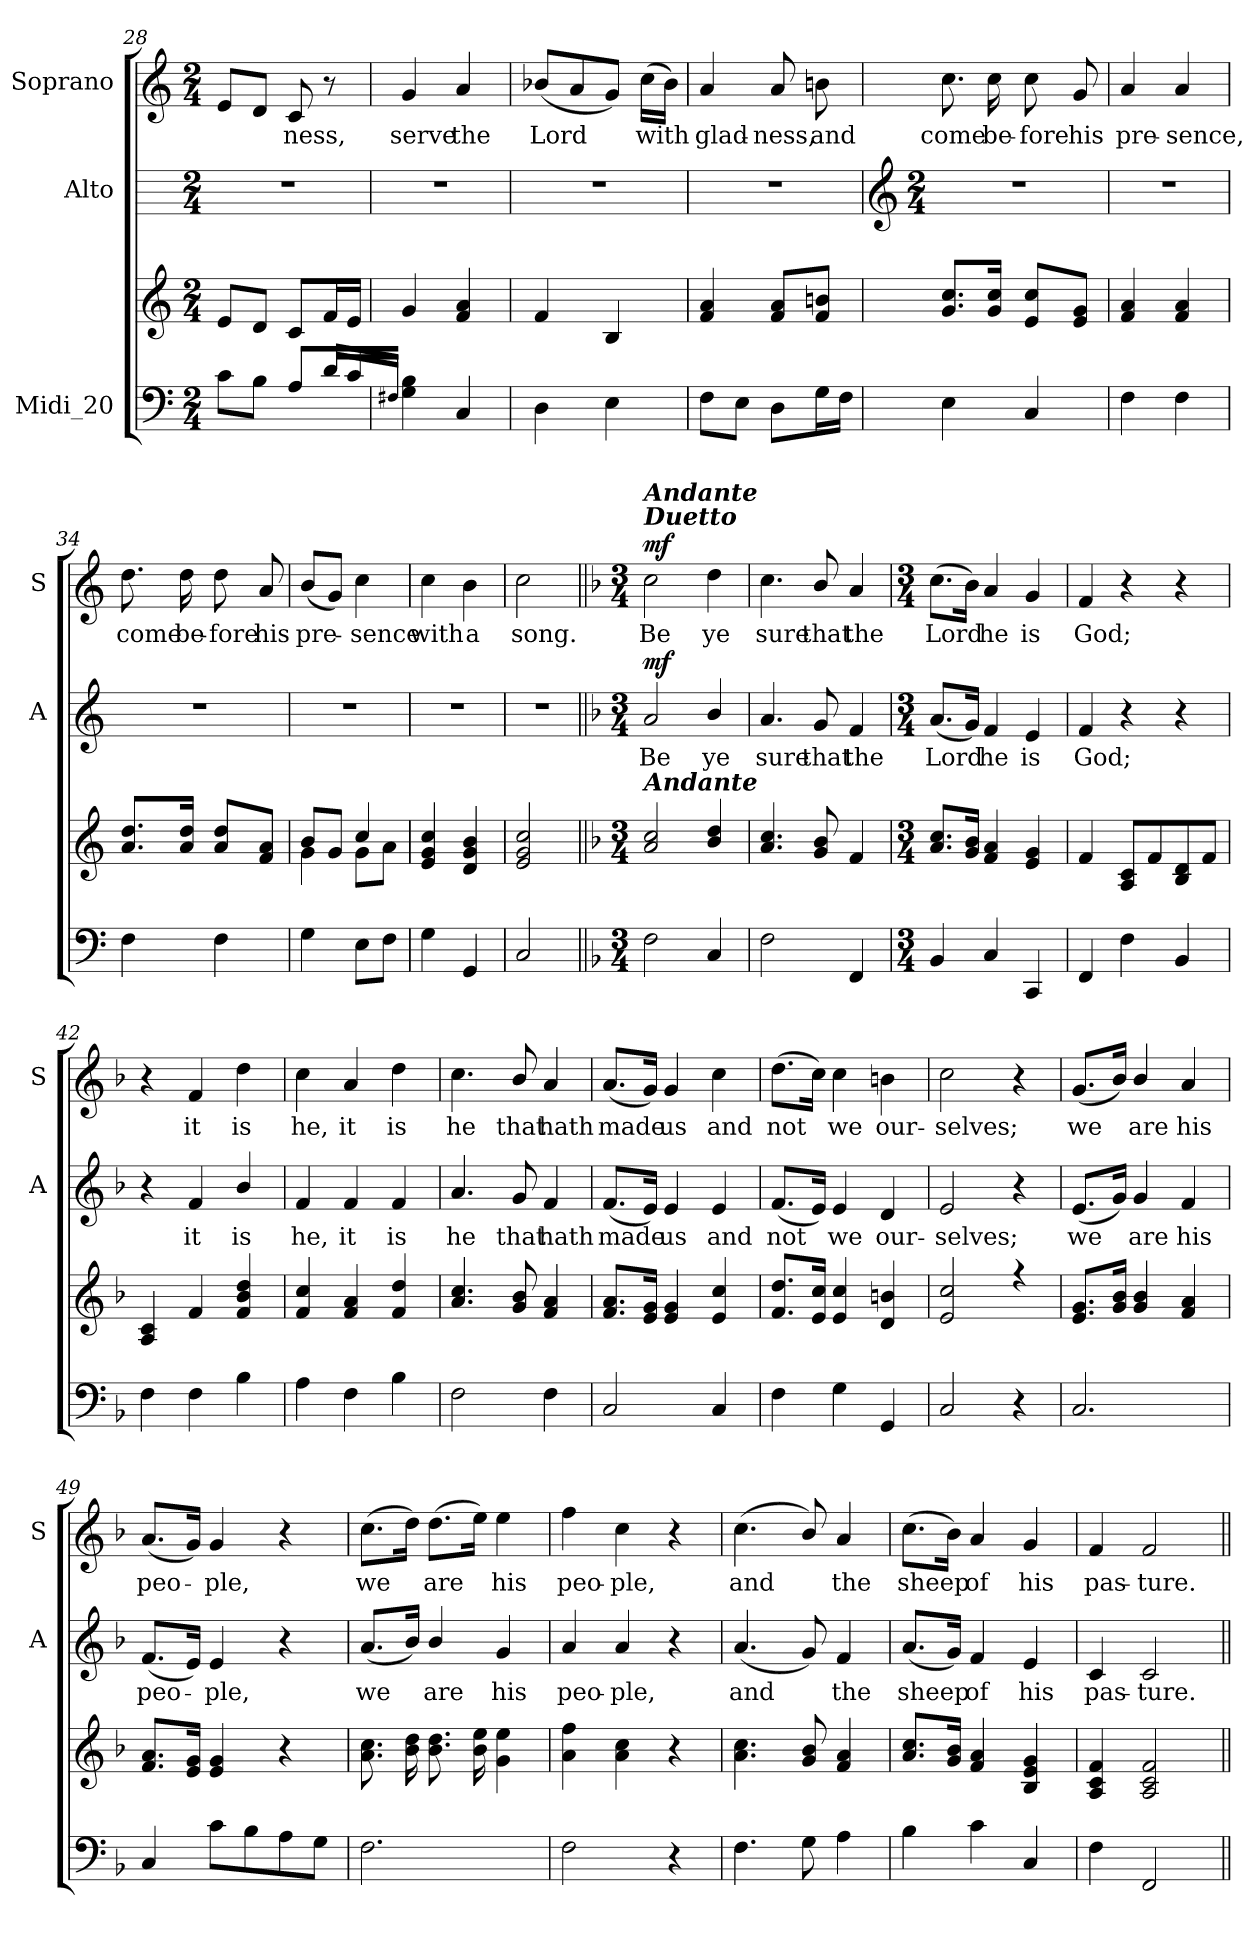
**kern	**kern	**kern	**text	**dynam	**kern	**text	**dynam
*part3	*part3	*part2	*part2	*part2	*part1	*part1	*part1
*staff4	*staff3	*staff2	*staff2	*staff2	*staff1	*staff1	*staff1
*I"Midi_20	*	*I"Alto	*	*	*I"Soprano	*	*
*	*	*I'A	*	*	*I'S	*	*
*clefF4	*clefG2	*	*	*	*clefG2	*	*
*k[]	*k[]	*	*	*	*k[]	*	*
*C:	*C:	*	*	*	*C:	*	*
*M2/4	*M2/4	*M2/4	*	*	*M2/4	*	*
=28	=28	=28	=28	=28	=28	=28	=28
8cL	8eL	2r	.	.	8eL	.	.
8BJ	8dJ	.	.	.	8dJ	.	.
!	!	!	!	!	!	!LO:LY:b	!
8AL	8cL	.	.	.	8c	ness,	.
16dL	16fL	.	.	.	8r	.	.
16c	16eJJ	.	.	.	.	.	.
=29	=29	=29	=29	=29	=29	=29	=29
16qqF#X/JJ	.	.	.	.	.	.	.
!	!	!	!	!	!	!LO:LY:b	!
4G 4B	4g	2r	.	.	4g	serve	.
!	!	!	!	!	!	!LO:LY:b	!
4C	4f 4a	.	.	.	4a	the	.
=30	=30	=30	=30	=30	=30	=30	=30
!	!	!	!	!	!	!LO:LY:b	!
4D	4f	2r	.	.	(<8b-XL	Lord	.
.	.	.	.	.	8a	.	.
4E	4B	.	.	.	8gJ)	.	.
!	!	!	!	!	!	!LO:LY:b	!
.	.	.	.	.	(>16ccLL	with	.
.	.	.	.	.	16b-JJ)	.	.
=31	=31	=31	=31	=31	=31	=31	=31
!	!	!	!	!	!	!LO:LY:b	!
8FL	4f 4a	2r	.	.	4a	glad-	.
8EJ	.	.	.	.	.	.	.
!	!	!	!	!	!	!LO:LY:b	!
8DL	8f 8aL	.	.	.	8a	-ness,	.
!	!	!	!	!	!	!LO:LY:b	!
16GL	8f 8bnJ	.	.	.	8bn	and	.
16FJJ	.	.	.	.	.	.	.
!!LO:LB:g=z
=32	=32	=32	=32	=32	=32	=32	=32
*	*	*clefG2	*	*	*	*	*
*	*	*k[]	*	*	*	*	*
*	*	*C:	*	*	*	*	*
*	*	*M2/4	*	*	*	*	*
*	*^	*	*	*	*	*	*
!	!	!LO:N:vis=1	!LO:N:vis=1	!	!	!	!LO:LY:b	!
4E	8.g 8.ccL	2ryy	2r	.	.	8.cc	come	.
!	!	!	!	!	!	!	!LO:LY:b	!
.	16g 16ccJ	.	.	.	.	16cc	be-	.
!	!	!	!	!	!	!	!LO:LY:b	!
4C	8e 8ccL	.	.	.	.	8cc	-fore	.
!	!	!	!	!	!	!	!LO:LY:b	!
.	8e 8gJ	.	.	.	.	8g	his	.
=33	=33	=33	=33	=33	=33	=33	=33	=33
!	!	!LO:N:vis=1	!LO:N:vis=1	!	!	!	!LO:LY:b	!
4F	4f 4a	2ryy	2r	.	.	4a	pre-	.
!	!	!	!	!	!	!	!LO:LY:b	!
4F	4f 4a	.	.	.	.	4a	-sence,	.
=34	=34	=34	=34	=34	=34	=34	=34	=34
!	!	!LO:N:vis=1	!LO:N:vis=1	!	!	!	!LO:LY:b	!
4F	8.a 8.ddL	2ryy	2r	.	.	8.dd	come	.
!	!	!	!	!	!	!	!LO:LY:b	!
.	16a 16ddJ	.	.	.	.	16dd	be-	.
!	!	!	!	!	!	!	!LO:LY:b	!
4F	8a 8ddL	.	.	.	.	8dd	-fore	.
!	!	!	!	!	!	!	!LO:LY:b	!
.	8f 8aJ	.	.	.	.	8a	his	.
=35	=35	=35	=35	=35	=35	=35	=35	=35
!	!	!	!LO:N:vis=1	!	!	!	!LO:LY:b	!
4G	8bL	4g\	2r	.	.	(<8bL	pre-	.
.	8gJ	.	.	.	.	8gJ)	.	.
!	!	!	!	!	!	!	!LO:LY:b	!
8EL	4cc/	8g\L	.	.	.	4cc	sence	.
8FJ	.	8a\J	.	.	.	.	.	.
=36	=36	=36	=36	=36	=36	=36	=36	=36
!	!	!LO:N:vis=1	!LO:N:vis=1	!	!	!	!LO:LY:b	!
4G	4e 4g 4cc	2ryy	2r	.	.	4cc	with	.
!	!	!	!	!	!	!	!LO:LY:b	!
4GG	4d 4g 4b	.	.	.	.	4b	a	.
=37	=37	=37	=37	=37	=37	=37	=37	=37
!	!	!LO:N:vis=1	!LO:N:vis=1	!	!	!	!LO:LY:b	!
2C	2e 2g 2cc	2ryy	2r	.	.	2cc	song.	.
=38||	=38||	=38||	=38||	=38||	=38||	=38||	=38||	=38||
*k[b-]	*k[b-]	*	*k[b-]	*	*	*k[b-]	*	*
*F:	*F:	*	*F:	*	*	*F:	*	*
*M3/4	*M3/4	*	*M3/4	*	*	*M3/4	*	*
!	!	!	!	!	!	!LO:TX:a:Bi:t=Duetto	!	!
!	!	!	!	!	!	!LO:TX:a:Bi:t=Andante	!	!
!	!LO:TX:a:Bi:t=Andante	!	!	!	!	!	!	!
!	!	!LO:N:vis=1	!	!LO:LY:b	!LO:DY:b	!	!LO:LY:b	!LO:DY:b
2F	2a 2cc	2.ryy	2a	Be	mf	2cc	Be	mf
!	!	!	!	!LO:LY:b	!	!	!LO:LY:b	!
4C	4b- 4dd	.	4b-/	ye	.	4dd	ye	.
=39	=39	=39	=39	=39	=39	=39	=39	=39
!	!	!LO:N:vis=1	!	!LO:LY:b	!	!	!LO:LY:b	!
2F	4.a 4.cc	2.ryy	4.a	sure	.	4.cc	sure	.
!	!	!	!	!LO:LY:b	!	!	!LO:LY:b	!
.	8g/ 8b-/	.	8g	that	.	8b-/	that	.
!	!	!	!	!LO:LY:b	!	!	!LO:LY:b	!
4FF	4f	.	4f	the	.	4a	the	.
!!LO:LB:g=z
=40	=40	=40	=40	=40	=40	=40	=40	=40
*M3/4	*M3/4	*	*M3/4	*	*	*M3/4	*	*
!	!	!	!	!LO:LY:b	!	!	!LO:LY:b	!
4BB-	8.a 8.ccL	2.ryy	(<8.aL	Lord	.	(>8.ccL	Lord	.
.	16g 16b-J	.	16gJ)	.	.	16b-J)	.	.
!	!	!	!	!LO:LY:b	!	!	!LO:LY:b	!
4C	4f 4a	.	4f	he	.	4a	he	.
!	!	!	!	!LO:LY:b	!	!	!LO:LY:b	!
4CC	4e 4g	.	4e	is	.	4g	is	.
=41	=41	=41	=41	=41	=41	=41	=41	=41
!	!	!	!	!LO:LY:b	!	!	!LO:LY:b	!
4FF	4f	2.ryy	4f	God;	.	4f	God;	.
4F	8A 8cL	.	4r	.	.	4r	.	.
.	8f	.	.	.	.	.	.	.
4BB-	8B- 8d	.	4r	.	.	4r	.	.
.	8fJ	.	.	.	.	.	.	.
=42	=42	=42	=42	=42	=42	=42	=42	=42
4F	4A 4c	2.ryy	4r	.	.	4r	.	.
!	!	!	!	!LO:LY:b	!	!	!LO:LY:b	!
4F	4f	.	4f	it	.	4f	it	.
!	!	!	!	!LO:LY:b	!	!	!LO:LY:b	!
4B-	4f 4b- 4dd	.	4b-/	is	.	4dd	is	.
=43	=43	=43	=43	=43	=43	=43	=43	=43
!	!	!	!	!LO:LY:b	!	!	!LO:LY:b	!
4A	4f 4cc	2.ryy	4f	he,	.	4cc	he,	.
!	!	!	!	!LO:LY:b	!	!	!LO:LY:b	!
4F	4f 4a	.	4f	it	.	4a	it	.
!	!	!	!	!LO:LY:b	!	!	!LO:LY:b	!
4B-	4f 4dd	.	4f	is	.	4dd	is	.
=44	=44	=44	=44	=44	=44	=44	=44	=44
!	!	!	!	!LO:LY:b	!	!	!LO:LY:b	!
2F	4.a 4.cc	2.ryy	4.a	he	.	4.cc	he	.
!	!	!	!	!LO:LY:b	!	!	!LO:LY:b	!
.	8g 8b-	.	8g/	that	.	8b-/	that	.
!	!	!	!	!LO:LY:b	!	!	!LO:LY:b	!
4F	4f 4a	.	4f	hath	.	4a	hath	.
=45	=45	=45	=45	=45	=45	=45	=45	=45
!	!	!	!	!LO:LY:b	!	!	!LO:LY:b	!
2C	8.f 8.aL	2.ryy	(<8.fL	made	.	(<8.aL	made	.
.	16e 16gJ	.	16eJ)	.	.	16gJ)	.	.
!	!	!	!	!LO:LY:b	!	!	!LO:LY:b	!
.	4e 4g	.	4e	us	.	4g	us	.
!	!	!	!	!LO:LY:b	!	!	!LO:LY:b	!
4C	4e 4cc	.	4e	and	.	4cc	and	.
=46	=46	=46	=46	=46	=46	=46	=46	=46
!	!	!	!	!LO:LY:b	!	!	!LO:LY:b	!
4F	8.f 8.ddL	2.ryy	(<8.fL	not	.	(>8.ddL	not	.
.	16e 16ccJ	.	16eJ)	.	.	16ccJ)	.	.
!	!	!	!	!LO:LY:b	!	!	!LO:LY:b	!
4G	4e 4cc	.	4e	we	.	4cc	we	.
!	!	!	!	!LO:LY:b	!	!	!LO:LY:b	!
4GG	4d 4bn	.	4d	our-	.	4bn	our-	.
=47	=47	=47	=47	=47	=47	=47	=47	=47
!	!	!	!	!LO:LY:b	!	!	!LO:LY:b	!
2C	2e 2cc	2.ryy	2e	-selves;	.	2cc	-selves;	.
4r	4r	.	4r	.	.	4r	.	.
*	*v	*v	*	*	*	*	*	*
!!LO:LB:g=z
=48	=48	=48	=48	=48	=48	=48	=48
!	!	!	!LO:LY:b	!	!	!LO:LY:b	!
2.C	8.e 8.gL	(<8.eL	we	.	(<8.gL	we	.
.	16g 16b-J	16gJ)	.	.	16b-J)	.	.
!	!	!	!LO:LY:b	!	!	!LO:LY:b	!
.	4g 4b-	4g/	are	.	4b-/	are	.
!	!	!	!LO:LY:b	!	!	!LO:LY:b	!
.	4f 4a	4f	his	.	4a	his	.
=49	=49	=49	=49	=49	=49	=49	=49
!	!	!	!LO:LY:b	!	!	!LO:LY:b	!
4C	8.f 8.aL	(<8.fL	peo-	.	(<8.aL	peo-	.
.	16e 16gJ	16eJ)	.	.	16gJ)	.	.
!	!	!	!LO:LY:b	!	!	!LO:LY:b	!
8cL	4e 4g	4e	ple,	.	4g	ple,	.
8B-	.	.	.	.	.	.	.
8A	4r	4r	.	.	4r	.	.
8GJ	.	.	.	.	.	.	.
=50	=50	=50	=50	=50	=50	=50	=50
!	!	!	!LO:LY:b	!	!	!LO:LY:b	!
2.F	8.a 8.ccL	(<8.aL	we	.	(>8.ccL	we	.
.	16b- 16ddL	16b-J)	.	.	16ddJ)	.	.
!	!	!	!LO:LY:b	!	!	!LO:LY:b	!
.	8.b- 8.dd	4b-/	are	.	(>8.ddL	are	.
.	16b- 16eeJ	.	.	.	16eeJ)	.	.
!	!	!	!LO:LY:b	!	!	!LO:LY:b	!
.	4g 4ee	4g	his	.	4ee	his	.
=51	=51	=51	=51	=51	=51	=51	=51
!	!	!	!LO:LY:b	!	!	!LO:LY:b	!
2F	4a 4ff	4a	peo-	.	4ff	peo-	.
!	!	!	!LO:LY:b	!	!	!LO:LY:b	!
.	4a 4cc	4a	-ple,	.	4cc	-ple,	.
4r	4r	4r	.	.	4r	.	.
=52	=52	=52	=52	=52	=52	=52	=52
!	!	!	!LO:LY:b	!	!	!LO:LY:b	!
4.F	4.a 4.cc	(<4.a	and	.	(<4.cc	and	.
8G	8g 8b-	8g)	.	.	8b-/)	.	.
!	!	!	!LO:LY:b	!	!	!LO:LY:b	!
4A	4f 4a	4f	the	.	4a	the	.
=53	=53	=53	=53	=53	=53	=53	=53
!	!	!	!LO:LY:b	!	!	!LO:LY:b	!
4B-	8.a 8.ccL	(<8.aL	sheep	.	(>8.ccL	sheep	.
.	16g 16b-J	16gJ)	.	.	16b-J)	.	.
!	!	!	!LO:LY:b	!	!	!LO:LY:b	!
4c	4f 4a	4f	of	.	4a	of	.
!	!	!	!LO:LY:b	!	!	!LO:LY:b	!
4C	4B- 4e 4g	4e	his	.	4g	his	.
=54	=54	=54	=54	=54	=54	=54	=54
!	!	!	!LO:LY:b	!	!	!LO:LY:b	!
4F	4A 4c 4f	4c	pas-	.	4f	pas-	.
!	!	!	!LO:LY:b	!	!	!LO:LY:b	!
2FF	2A 2c 2f	2c	-ture.	.	2f	-ture.	.
=||	=||	=||	=||	=||	=||	=||	=||
*-	*-	*-	*-	*-	*-	*-	*-
